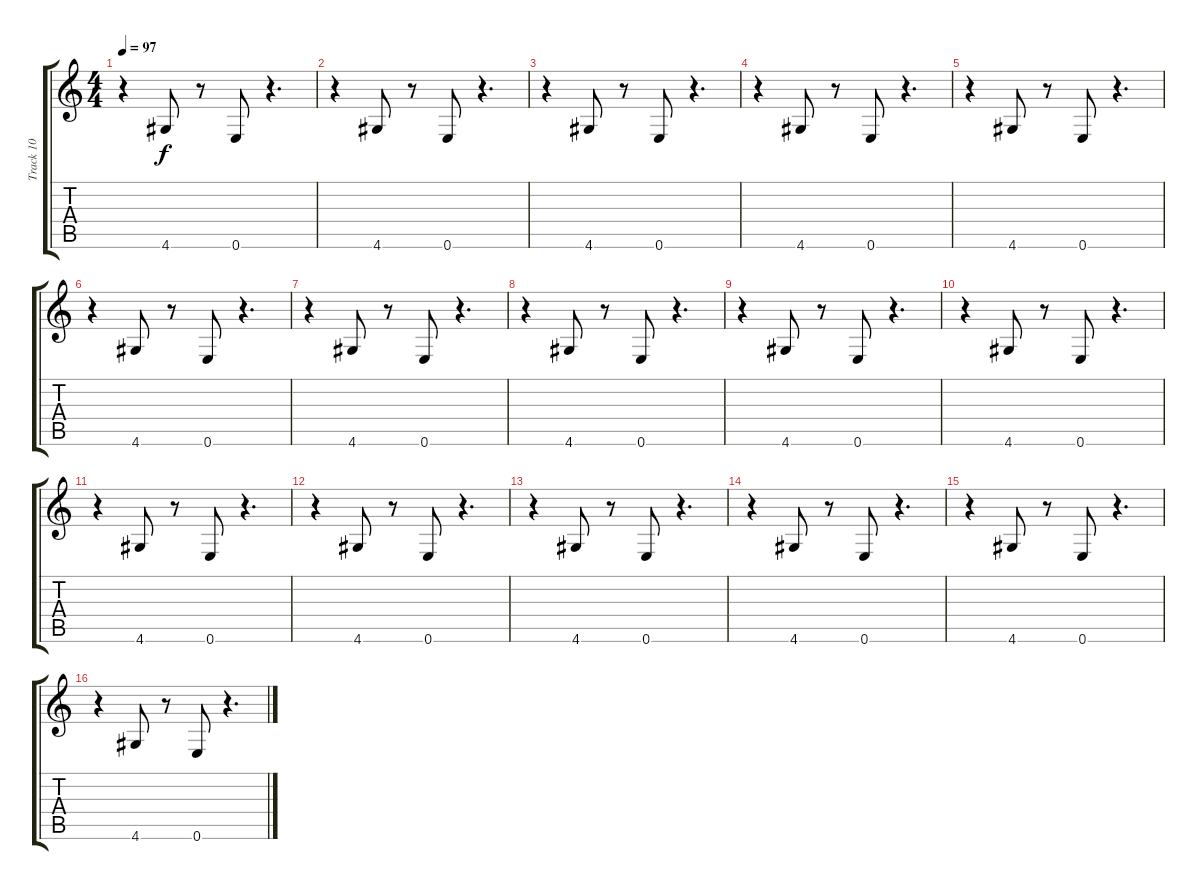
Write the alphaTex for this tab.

\track ("Track 10" "Track 10") {instrument acousticguitarnylon}
\staff {score tabs}
\tuning (E4 B3 G3 D3 A2 E2) {hide}
\ts (4 4)
\tempo 97
\clef g2
\ks c
r.4{dy f} 4.6.8 r.8 0.6.8 r.4{d} |
r.4 4.6.8 r.8 0.6.8 r.4{d} |
r.4 4.6.8 r.8 0.6.8 r.4{d} |
r.4 4.6.8 r.8 0.6.8 r.4{d} |
r.4 4.6.8 r.8 0.6.8 r.4{d} |
r.4 4.6.8 r.8 0.6.8 r.4{d} |
r.4 4.6.8 r.8 0.6.8 r.4{d} |
r.4 4.6.8 r.8 0.6.8 r.4{d} |
r.4 4.6.8 r.8 0.6.8 r.4{d} |
r.4 4.6.8 r.8 0.6.8 r.4{d} |
r.4 4.6.8 r.8 0.6.8 r.4{d} |
r.4 4.6.8 r.8 0.6.8 r.4{d} |
r.4 4.6.8 r.8 0.6.8 r.4{d} |
r.4 4.6.8 r.8 0.6.8 r.4{d} |
r.4 4.6.8 r.8 0.6.8 r.4{d} |
r.4 4.6.8 r.8 0.6.8 r.4{d}
